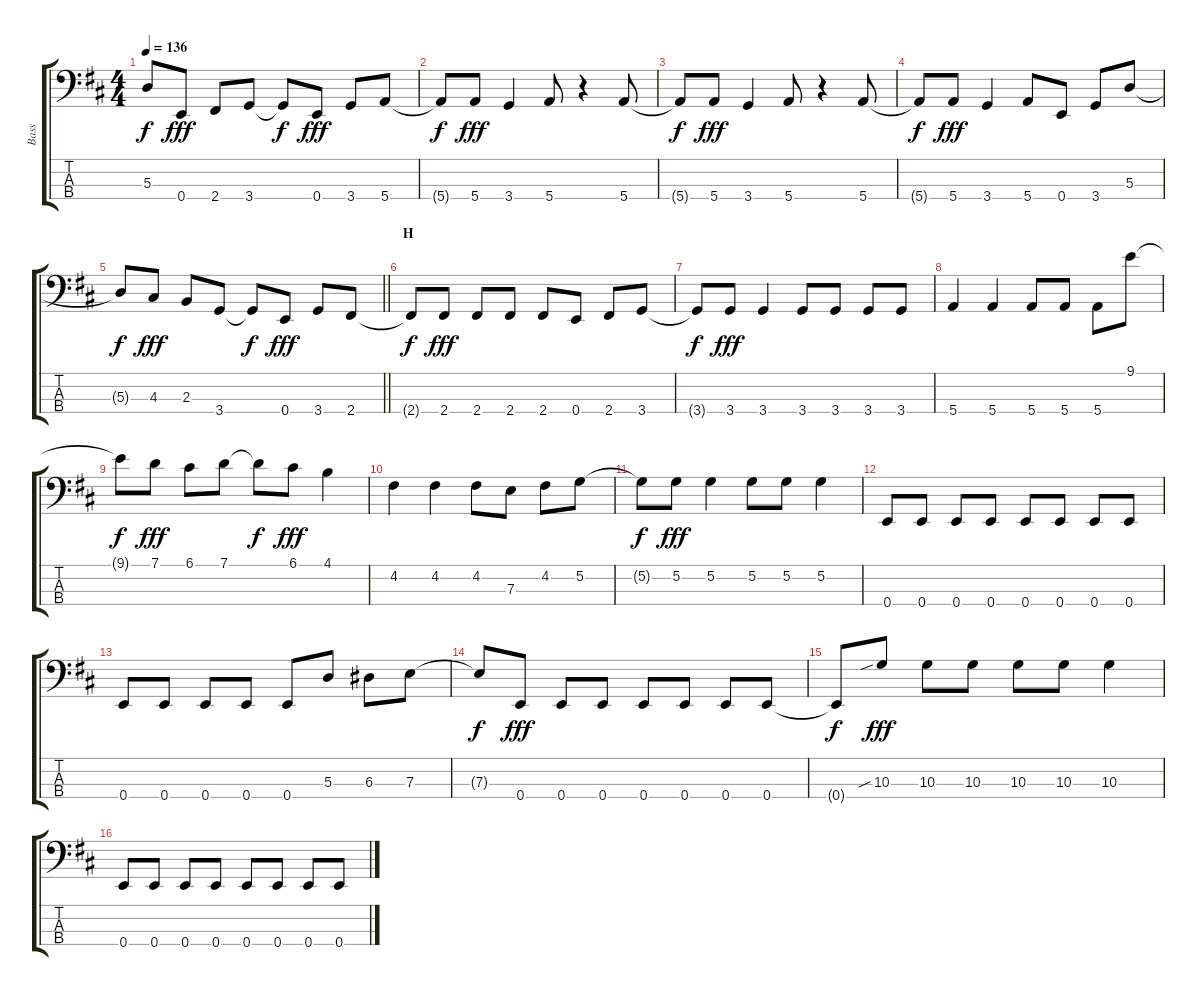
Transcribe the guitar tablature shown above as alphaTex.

\track ("Bass" "Bass") {instrument electricbassfinger}
\staff {score tabs}
\tuning (G2 D2 A1 E1) {hide}
\ts (4 4)
\tempo 136
\clef f4
\ks d
5.3{t}.8{dy f} 0.4.8{dy fff} 2.4.8 3.4.8 3.4{t}.8{dy f} 0.4.8{dy fff} 3.4.8 5.4.8 |
5.4{t}.8{dy f} 5.4.8{dy fff} 3.4.4 5.4.8 r.4 5.4.8 |
5.4{t}.8{dy f} 5.4.8{dy fff} 3.4.4 5.4.8 r.4 5.4.8 |
5.4{t}.8{dy f} 5.4.8{dy fff} 3.4.4 5.4.8 0.4.8 3.4.8 5.3.8 |
\barLineRight lightlight
5.3{t}.8{dy f} 4.3.8{dy fff} 2.3.8 3.4.8 3.4{t}.8{dy f} 0.4.8{dy fff} 3.4.8 2.4.8 |
\section ("" "H")
2.4{t}.8{dy f} 2.4.8{dy fff} 2.4.8 2.4.8 2.4.8 0.4.8 2.4.8 3.4.8 |
3.4{t}.8{dy f} 3.4.8{dy fff} 3.4.4 3.4.8 3.4.8 3.4.8 3.4.8 |
5.4.4 5.4.4 5.4.8 5.4.8 5.4.8 9.1.8 |
9.1{t}.8{dy f} 7.1.8{dy fff} 6.1.8 7.1.8 7.1{t}.8{dy f} 6.1.8{dy fff} 4.1.4 |
4.2.4 4.2.4 4.2.8 7.3.8 4.2.8 5.2.8 |
5.2{t}.8{dy f} 5.2.8{dy fff} 5.2.4 5.2.8 5.2.8 5.2.4 |
0.4.8 0.4.8 0.4.8 0.4.8 0.4.8 0.4.8 0.4.8 0.4.8 |
0.4.8 0.4.8 0.4.8 0.4.8 0.4.8 5.3.8 6.3.8 7.3.8 |
7.3{t}.8{dy f} 0.4.8{dy fff} 0.4.8 0.4.8 0.4.8 0.4.8 0.4.8 0.4.8 |
0.4{t}.8{dy f} 10.3{sib}.8{dy fff} 10.3.8 10.3.8 10.3.8 10.3.8 10.3.4 |
0.4.8 0.4.8 0.4.8 0.4.8 0.4.8 0.4.8 0.4.8 0.4.8
